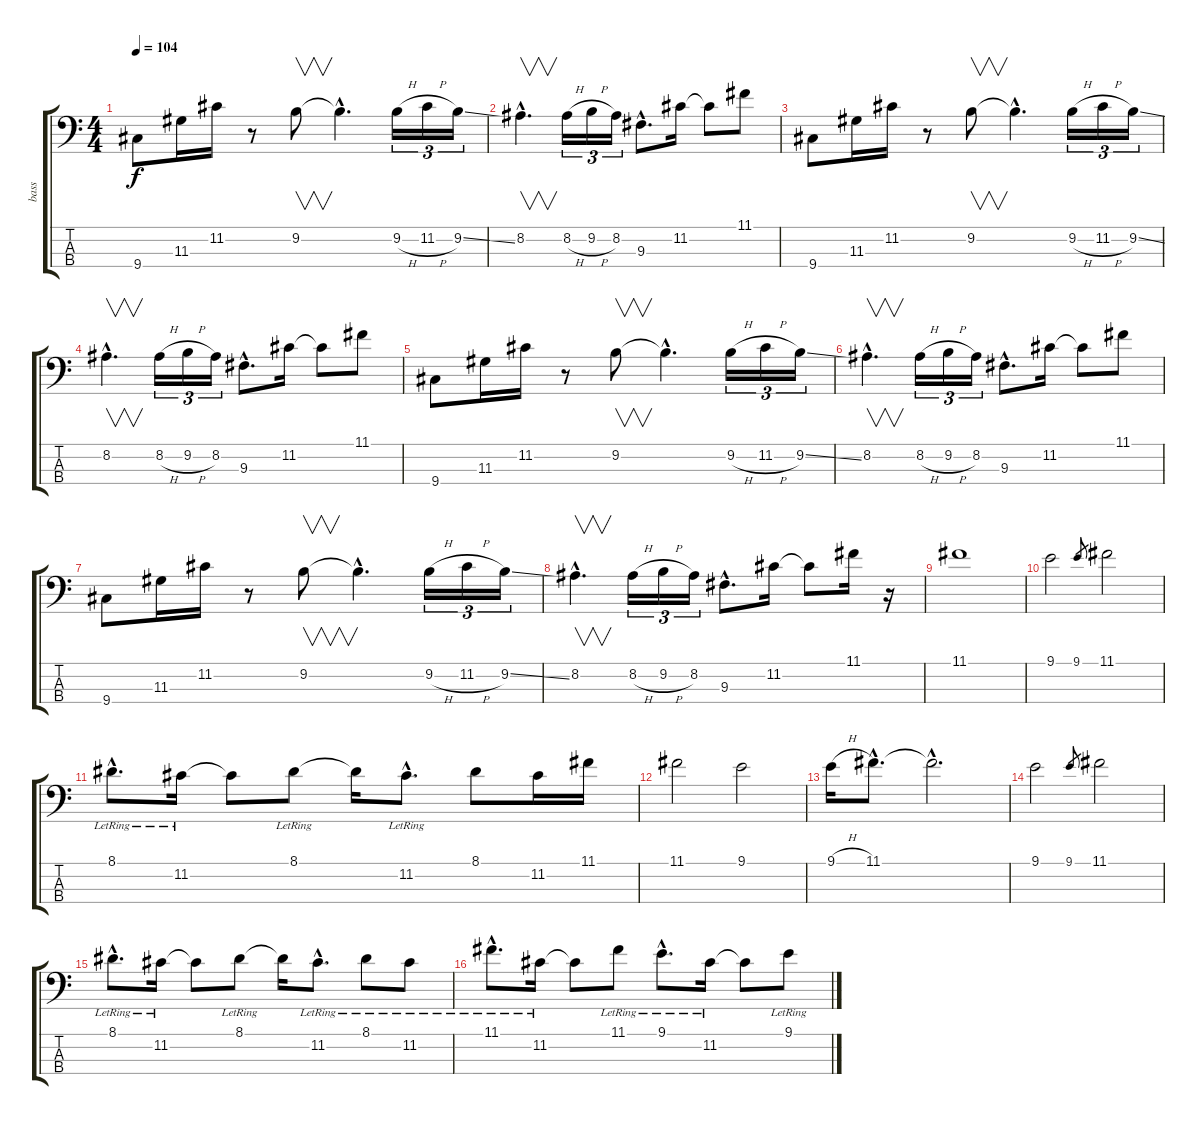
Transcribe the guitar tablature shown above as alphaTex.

\track ("bass" "bass") {instrument electricbasspick}
\staff {score tabs}
\tuning (G2 D2 A1 E1) {hide}
\ts (4 4)
\tempo 104
\clef f4
\ks c
9.4.8{dy f} 11.3.16 11.2.16 r.8 9.2.8{v} 9.2{hac t}.4{d} 9.2{h}.16{tu (3 2)} 11.2{h}.16{tu (3 2)} 9.2{ss}.16{tu (3 2)} |
8.2{hac}.4{v d} 8.2{h}.16{tu (3 2)} 9.2{h}.16{tu (3 2)} 8.2.16{tu (3 2)} 9.3{hac}.8{d} 11.2.16 11.2{t}.8 11.1.8 |
9.4.8 11.3.16 11.2.16 r.8 9.2.8{v} 9.2{hac t}.4{d} 9.2{h}.16{tu (3 2)} 11.2{h}.16{tu (3 2)} 9.2{ss}.16{tu (3 2)} |
8.2{hac}.4{v d} 8.2{h}.16{tu (3 2)} 9.2{h}.16{tu (3 2)} 8.2.16{tu (3 2)} 9.3{hac}.8{d} 11.2.16 11.2{t}.8 11.1.8 |
9.4.8 11.3.16 11.2.16 r.8 9.2.8{v} 9.2{hac t}.4{d} 9.2{h}.16{tu (3 2)} 11.2{h}.16{tu (3 2)} 9.2{ss}.16{tu (3 2)} |
8.2{hac}.4{v d} 8.2{h}.16{tu (3 2)} 9.2{h}.16{tu (3 2)} 8.2.16{tu (3 2)} 9.3{hac}.8{d} 11.2.16 11.2{t}.8 11.1.8 |
9.4.8 11.3.16 11.2.16 r.8 9.2.8{v} 9.2{hac t}.4{d} 9.2{h}.16{tu (3 2)} 11.2{h}.16{tu (3 2)} 9.2{ss}.16{tu (3 2)} |
8.2{hac}.4{v d} 8.2{h}.16{tu (3 2)} 9.2{h}.16{tu (3 2)} 8.2.16{tu (3 2)} 9.3{hac}.8{d} 11.2.16 11.2{t}.8 11.1.16 r.16 |
11.1.1 |
9.1.2 9.1.8{gr} 11.1.2 |
8.1{hac lr}.8{d} 11.2{lr}.16 11.2{t}.8 8.1{lr}.8 8.1{t}.16 11.2{hac lr}.8{d} 8.1.8 11.2.16 11.1.16 |
11.1.2 9.1.2 |
9.1{h}.16 11.1{hac}.8{d} 11.1{hac t}.2{d} |
9.1.2 9.1.8{gr} 11.1.2 |
8.1{hac lr}.8{d} 11.2{lr}.16 11.2{t}.8 8.1{lr}.8 8.1{t}.16 11.2{hac lr}.8{d} 8.1{lr}.8 11.2{lr}.8 |
11.1{hac lr}.8{d} 11.2{lr}.16 11.2{t}.8 11.1{lr}.8 9.1{hac lr}.8{d} 11.2{lr}.16 11.2{t}.8 9.1{lr}.8
